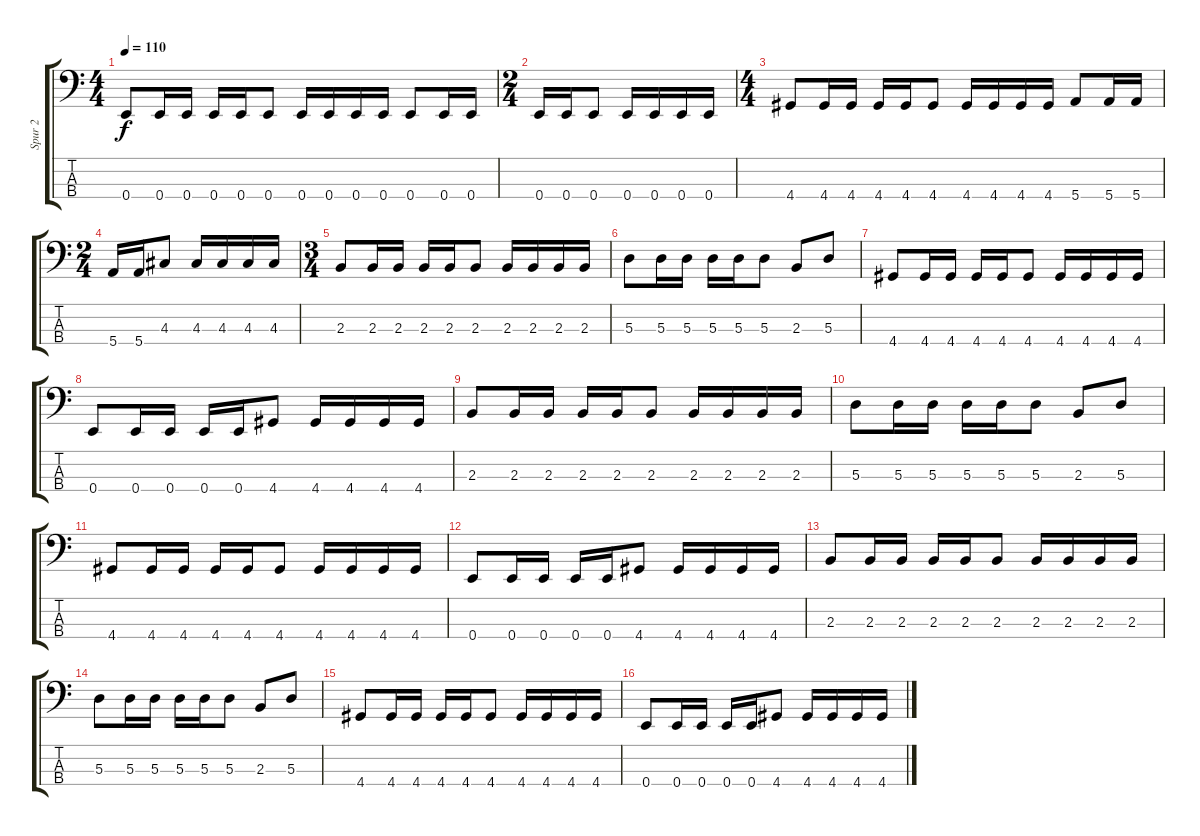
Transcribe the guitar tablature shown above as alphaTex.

\track ("Spur 2" "Spur 2") {instrument electricbasspick}
\staff {score tabs}
\tuning (G2 D2 A1 E1) {hide}
\ts (4 4)
\tempo 110
\clef f4
\ks c
0.4.8{dy f} 0.4.16 0.4.16 0.4.16 0.4.16 0.4.8 0.4.16 0.4.16 0.4.16 0.4.16 0.4.8 0.4.16 0.4.16 |
\ts (2 4)
0.4.16 0.4.16 0.4.8 0.4.16 0.4.16 0.4.16 0.4.16 |
\ts (4 4)
4.4.8 4.4.16 4.4.16 4.4.16 4.4.16 4.4.8 4.4.16 4.4.16 4.4.16 4.4.16 5.4.8 5.4.16 5.4.16 |
\ts (2 4)
5.4.16 5.4.16 4.3.8 4.3.16 4.3.16 4.3.16 4.3.16 |
\ts (3 4)
2.3.8 2.3.16 2.3.16 2.3.16 2.3.16 2.3.8 2.3.16 2.3.16 2.3.16 2.3.16 |
5.3.8 5.3.16 5.3.16 5.3.16 5.3.16 5.3.8 2.3.8 5.3.8 |
4.4.8 4.4.16 4.4.16 4.4.16 4.4.16 4.4.8 4.4.16 4.4.16 4.4.16 4.4.16 |
0.4.8 0.4.16 0.4.16 0.4.16 0.4.16 4.4.8 4.4.16 4.4.16 4.4.16 4.4.16 |
2.3.8 2.3.16 2.3.16 2.3.16 2.3.16 2.3.8 2.3.16 2.3.16 2.3.16 2.3.16 |
5.3.8 5.3.16 5.3.16 5.3.16 5.3.16 5.3.8 2.3.8 5.3.8 |
4.4.8 4.4.16 4.4.16 4.4.16 4.4.16 4.4.8 4.4.16 4.4.16 4.4.16 4.4.16 |
0.4.8 0.4.16 0.4.16 0.4.16 0.4.16 4.4.8 4.4.16 4.4.16 4.4.16 4.4.16 |
2.3.8 2.3.16 2.3.16 2.3.16 2.3.16 2.3.8 2.3.16 2.3.16 2.3.16 2.3.16 |
5.3.8 5.3.16 5.3.16 5.3.16 5.3.16 5.3.8 2.3.8 5.3.8 |
4.4.8 4.4.16 4.4.16 4.4.16 4.4.16 4.4.8 4.4.16 4.4.16 4.4.16 4.4.16 |
0.4.8 0.4.16 0.4.16 0.4.16 0.4.16 4.4.8 4.4.16 4.4.16 4.4.16 4.4.16
